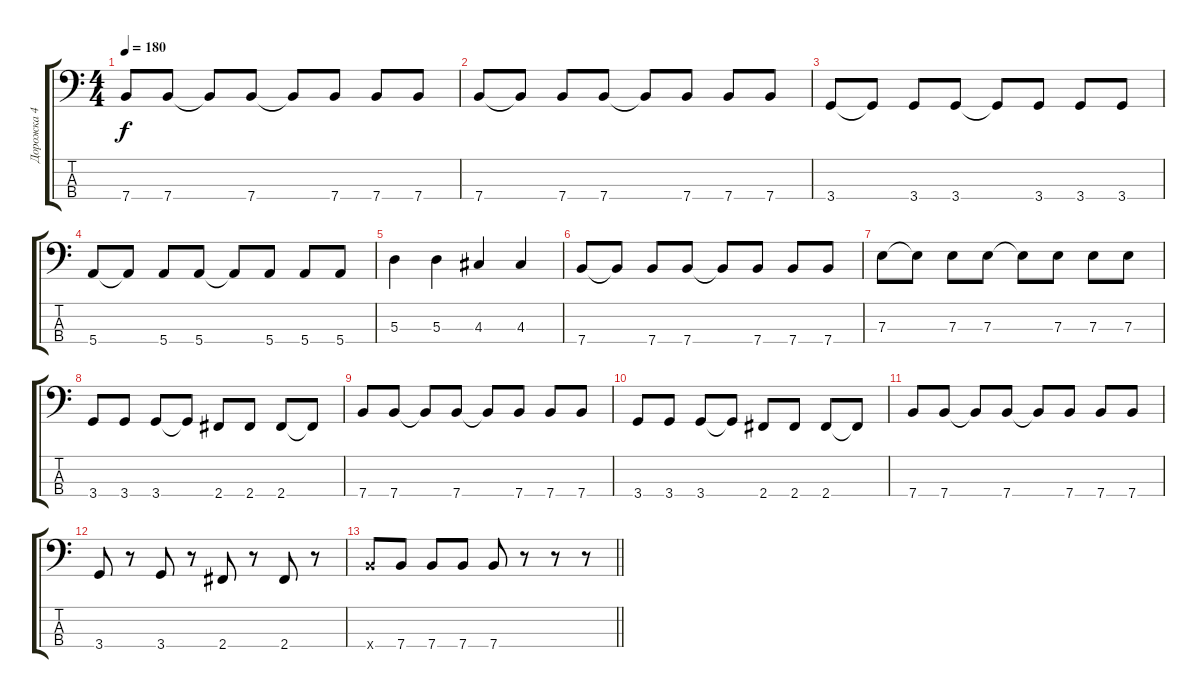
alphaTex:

\track ("Дорожка 4" "Дорожка 4") {instrument electricbassfinger}
\staff {score tabs}
\tuning (G2 D2 A1 E1) {hide}
\ts (4 4)
\tempo 180
\clef f4
\ks c
7.4.8{dy f} 7.4.8 7.4{t}.8 7.4.8 7.4{t}.8 7.4.8 7.4.8 7.4.8 |
7.4.8 7.4{t}.8 7.4.8 7.4.8 7.4{t}.8 7.4.8 7.4.8 7.4.8 |
3.4.8 3.4{t}.8 3.4.8 3.4.8 3.4{t}.8 3.4.8 3.4.8 3.4.8 |
5.4.8 5.4{t}.8 5.4.8 5.4.8 5.4{t}.8 5.4.8 5.4.8 5.4.8 |
5.3.4 5.3.4 4.3.4 4.3.4 |
7.4.8 7.4{t}.8 7.4.8 7.4.8 7.4{t}.8 7.4.8 7.4.8 7.4.8 |
7.3.8 7.3{t}.8 7.3.8 7.3.8 7.3{t}.8 7.3.8 7.3.8 7.3.8 |
3.4.8 3.4.8 3.4.8 3.4{t}.8 2.4.8 2.4.8 2.4.8 2.4{t}.8 |
7.4.8 7.4.8 7.4{t}.8 7.4.8 7.4{t}.8 7.4.8 7.4.8 7.4.8 |
3.4.8 3.4.8 3.4.8 3.4{t}.8 2.4.8 2.4.8 2.4.8 2.4{t}.8 |
7.4.8 7.4.8 7.4{t}.8 7.4.8 7.4{t}.8 7.4.8 7.4.8 7.4.8 |
3.4.8 r.8 3.4.8 r.8 2.4.8 r.8 2.4.8 r.8 |
\barLineRight lightlight
7.4{x}.8 7.4.8 7.4.8 7.4.8 7.4.8 r.8 r.8 r.8
